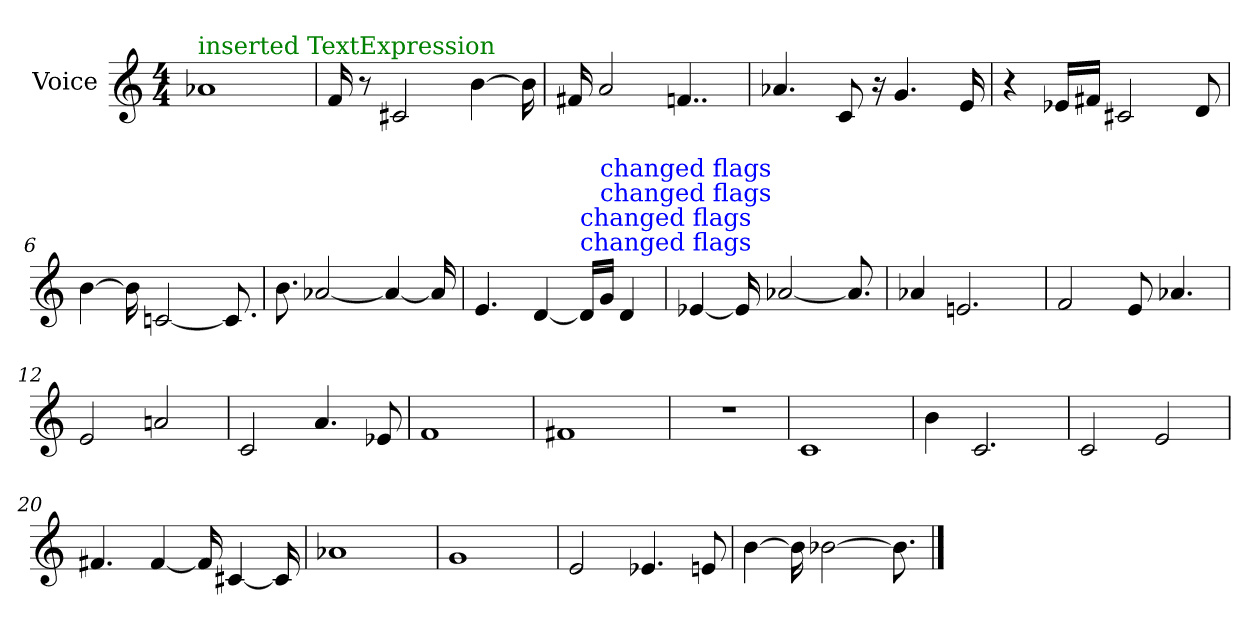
**kern
*part1
*staff1
*I"Voice
*I'Voice
*clefG2
*M4/4
=1
!LO:TX:color=#008000:t=inserted TextExpression
1a-X
=2
16f/
8r
2c#X/
[>4b\
16b\]
=3
16f#X/
2a/
4..fn/
=4
4.a-X/
8c/
16ra
4.g/
16e/
=5
4r
16e-X/LL
16f#X/JJ
2c#X/
8d/
=6
[>4b\
16b\]
[<2cn/
8.c/]
=7
8.b\
[<2a-X/
4a-/_
16a-/]
!!LO:LB:g=z
=8
4.e/
[<4d/
!LO:TX:color=#0000FF:t=changed flags
!LO:TX:color=#0000FF:t=changed flags
16di/LL]
!LO:TX:color=#0000FF:t=changed flags
!LO:TX:color=#0000FF:t=changed flags
16gi/JJ
4d/
=9
[<4e-X/
16e-/]
[<2a-X/
8.a-/]
=10
4a-X/
2.en/
=11
2f/
8e/
4.a-X/
=12
2e/
2an/
=13
2c/
4.a/
8e-X/
=14
1f
=15
1f#X
=16
1rdd
=17
1c
=18
4b\
2.c/
=19
2c/
2e/
!!LO:LB:g=z
=20
4.f#X/
[<4f#/
16f#/]
[<4c#X/
16c#/]
=21
1a-X
=22
1g
=23
2e/
4.e-X/
8en/
=24
[>4b\
16b\]
[>2b-X\
8.b-\]
==
*-
